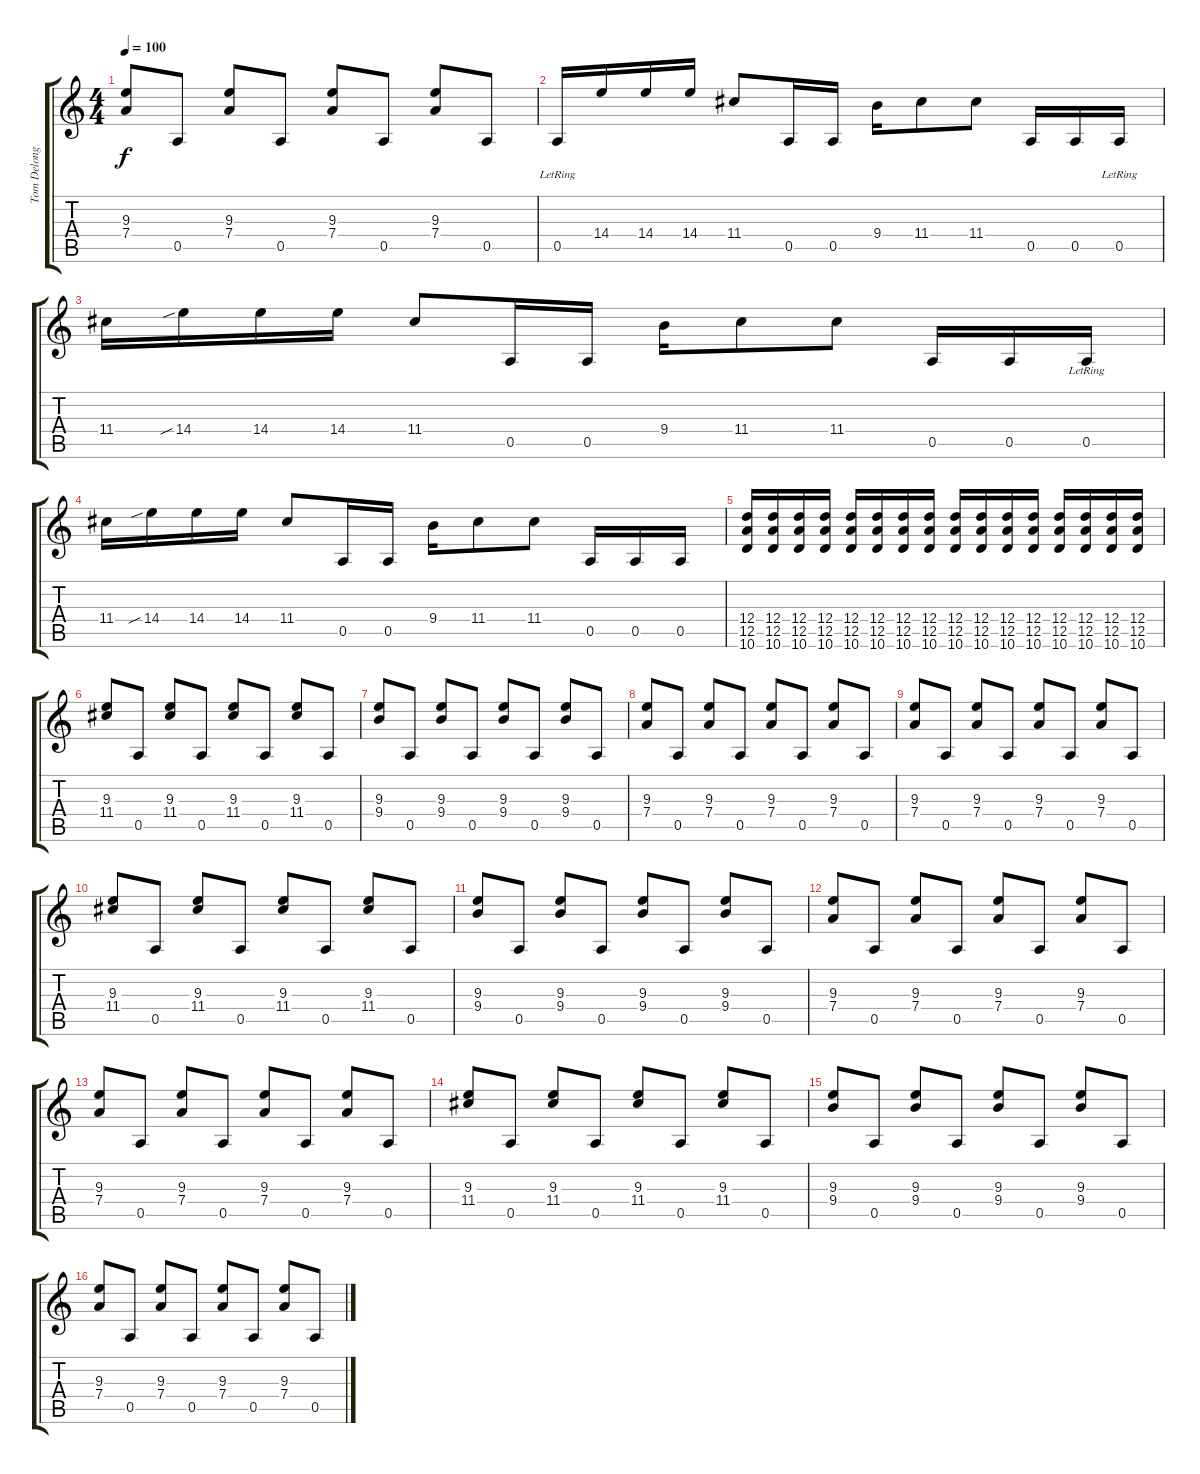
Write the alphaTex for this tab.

\track ("Tom Delonge - Guitare" "Tom Delong") {instrument distortionguitar}
\staff {score tabs}
\tuning (E4 B3 G3 D3 A2 E2) {hide}
\ts (4 4)
\tempo 100
\clef g2
\ks c
(9.3 7.4).8{dy f} 0.5.8 (9.3 7.4).8 0.5.8 (9.3 7.4).8 0.5.8 (9.3 7.4).8 0.5.8 |
0.5{lr}.16{instrument distortionguitar} 14.4.16 14.4.16 14.4.16 11.4.8 0.5.16 0.5.16 9.4.16 11.4.8 11.4.8 0.5.16 0.5.16 0.5{lr}.16 |
11.4.16 14.4{sib}.16 14.4.16 14.4.16 11.4.8 0.5.16 0.5.16 9.4.16 11.4.8 11.4.8 0.5.16 0.5.16 0.5{lr}.16 |
11.4.16 14.4{sib}.16 14.4.16 14.4.16 11.4.8 0.5.16 0.5.16 9.4.16 11.4.8 11.4.8 0.5.16 0.5.16 0.5.16 |
(12.4 12.5 10.6).16 (12.4 12.5 10.6).16 (12.4 12.5 10.6).16 (12.4 12.5 10.6).16 (12.4 12.5 10.6).16 (12.4 12.5 10.6).16 (12.4 12.5 10.6).16 (12.4 12.5 10.6).16 (12.4 12.5 10.6).16 (12.4 12.5 10.6).16 (12.4 12.5 10.6).16 (12.4 12.5 10.6).16 (12.4 12.5 10.6).16 (12.4 12.5 10.6).16 (12.4 12.5 10.6).16 (12.4 12.5 10.6).16 |
(9.3 11.4).8{instrument electricguitarclean} 0.5.8 (9.3 11.4).8 0.5.8 (9.3 11.4).8 0.5.8 (9.3 11.4).8 0.5.8 |
(9.3 9.4).8 0.5.8 (9.3 9.4).8 0.5.8 (9.3 9.4).8 0.5.8 (9.3 9.4).8 0.5.8 |
(9.3 7.4).8 0.5.8 (9.3 7.4).8 0.5.8 (9.3 7.4).8 0.5.8 (9.3 7.4).8 0.5.8 |
(9.3 7.4).8 0.5.8 (9.3 7.4).8 0.5.8 (9.3 7.4).8 0.5.8 (9.3 7.4).8 0.5.8 |
(9.3 11.4).8{instrument electricguitarclean} 0.5.8 (9.3 11.4).8 0.5.8 (9.3 11.4).8 0.5.8 (9.3 11.4).8 0.5.8 |
(9.3 9.4).8 0.5.8 (9.3 9.4).8 0.5.8 (9.3 9.4).8 0.5.8 (9.3 9.4).8 0.5.8 |
(9.3 7.4).8 0.5.8 (9.3 7.4).8 0.5.8 (9.3 7.4).8 0.5.8 (9.3 7.4).8 0.5.8 |
(9.3 7.4).8 0.5.8 (9.3 7.4).8 0.5.8 (9.3 7.4).8 0.5.8 (9.3 7.4).8 0.5.8 |
(9.3 11.4).8{instrument electricguitarclean} 0.5.8 (9.3 11.4).8 0.5.8 (9.3 11.4).8 0.5.8 (9.3 11.4).8 0.5.8 |
(9.3 9.4).8 0.5.8 (9.3 9.4).8 0.5.8 (9.3 9.4).8 0.5.8 (9.3 9.4).8 0.5.8 |
(9.3 7.4).8 0.5.8 (9.3 7.4).8 0.5.8 (9.3 7.4).8 0.5.8 (9.3 7.4).8 0.5.8
